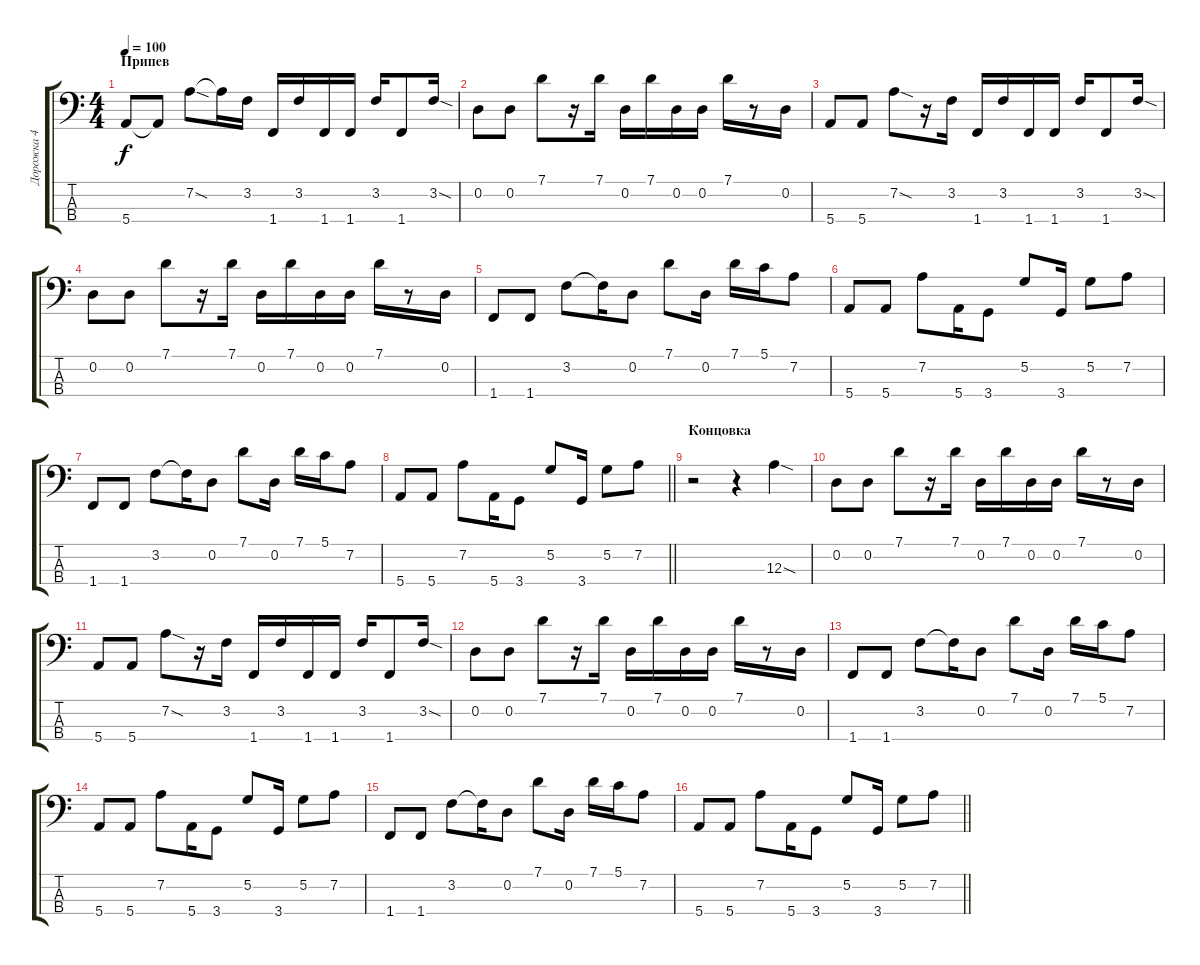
\track ("Дорожка 4" "Дорожка 4") {instrument electricbassfinger}
\staff {score tabs}
\tuning (G2 D2 A1 E1) {hide}
\ts (4 4)
\section ("" "Припев")
\tempo 100
\clef f4
\ks c
5.4.8{dy f} 5.4{t}.8 7.2{sod}.8 7.2{t}.16 3.2.16 1.4.16 3.2.16 1.4.16 1.4.16 3.2.16 1.4.8 3.2{sod}.16 |
0.2.8 0.2.8 7.1.8 r.16 7.1.16 0.2.16 7.1.16 0.2.16 0.2.16 7.1.16 r.8 0.2.16 |
5.4.8 5.4.8 7.2{sod}.8 r.16 3.2.16 1.4.16 3.2.16 1.4.16 1.4.16 3.2.16 1.4.8 3.2{sod}.16 |
0.2.8 0.2.8 7.1.8 r.16 7.1.16 0.2.16 7.1.16 0.2.16 0.2.16 7.1.16 r.8 0.2.16 |
1.4.8 1.4.8 3.2.8 3.2{t}.16 0.2.8 7.1.8 0.2.16 7.1.16 5.1.16 7.2.8 |
5.4.8 5.4.8 7.2.8 5.4.16 3.4.8 5.2.8 3.4.16 5.2.8 7.2.8 |
1.4.8 1.4.8 3.2.8 3.2{t}.16 0.2.8 7.1.8 0.2.16 7.1.16 5.1.16 7.2.8 |
\barLineRight lightlight
5.4.8 5.4.8 7.2.8 5.4.16 3.4.8 5.2.8 3.4.16 5.2.8 7.2.8 |
\section ("" "Концовка")
r.2 r.4 12.3{sod}.4 |
0.2.8 0.2.8 7.1.8 r.16 7.1.16 0.2.16 7.1.16 0.2.16 0.2.16 7.1.16 r.8 0.2.16 |
5.4.8 5.4.8 7.2{sod}.8 r.16 3.2.16 1.4.16 3.2.16 1.4.16 1.4.16 3.2.16 1.4.8 3.2{sod}.16 |
0.2.8 0.2.8 7.1.8 r.16 7.1.16 0.2.16 7.1.16 0.2.16 0.2.16 7.1.16 r.8 0.2.16 |
1.4.8 1.4.8 3.2.8 3.2{t}.16 0.2.8 7.1.8 0.2.16 7.1.16 5.1.16 7.2.8 |
5.4.8 5.4.8 7.2.8 5.4.16 3.4.8 5.2.8 3.4.16 5.2.8 7.2.8 |
1.4.8 1.4.8 3.2.8 3.2{t}.16 0.2.8 7.1.8 0.2.16 7.1.16 5.1.16 7.2.8 |
\barLineRight lightlight
5.4.8 5.4.8 7.2.8 5.4.16 3.4.8 5.2.8 3.4.16 5.2.8 7.2.8
